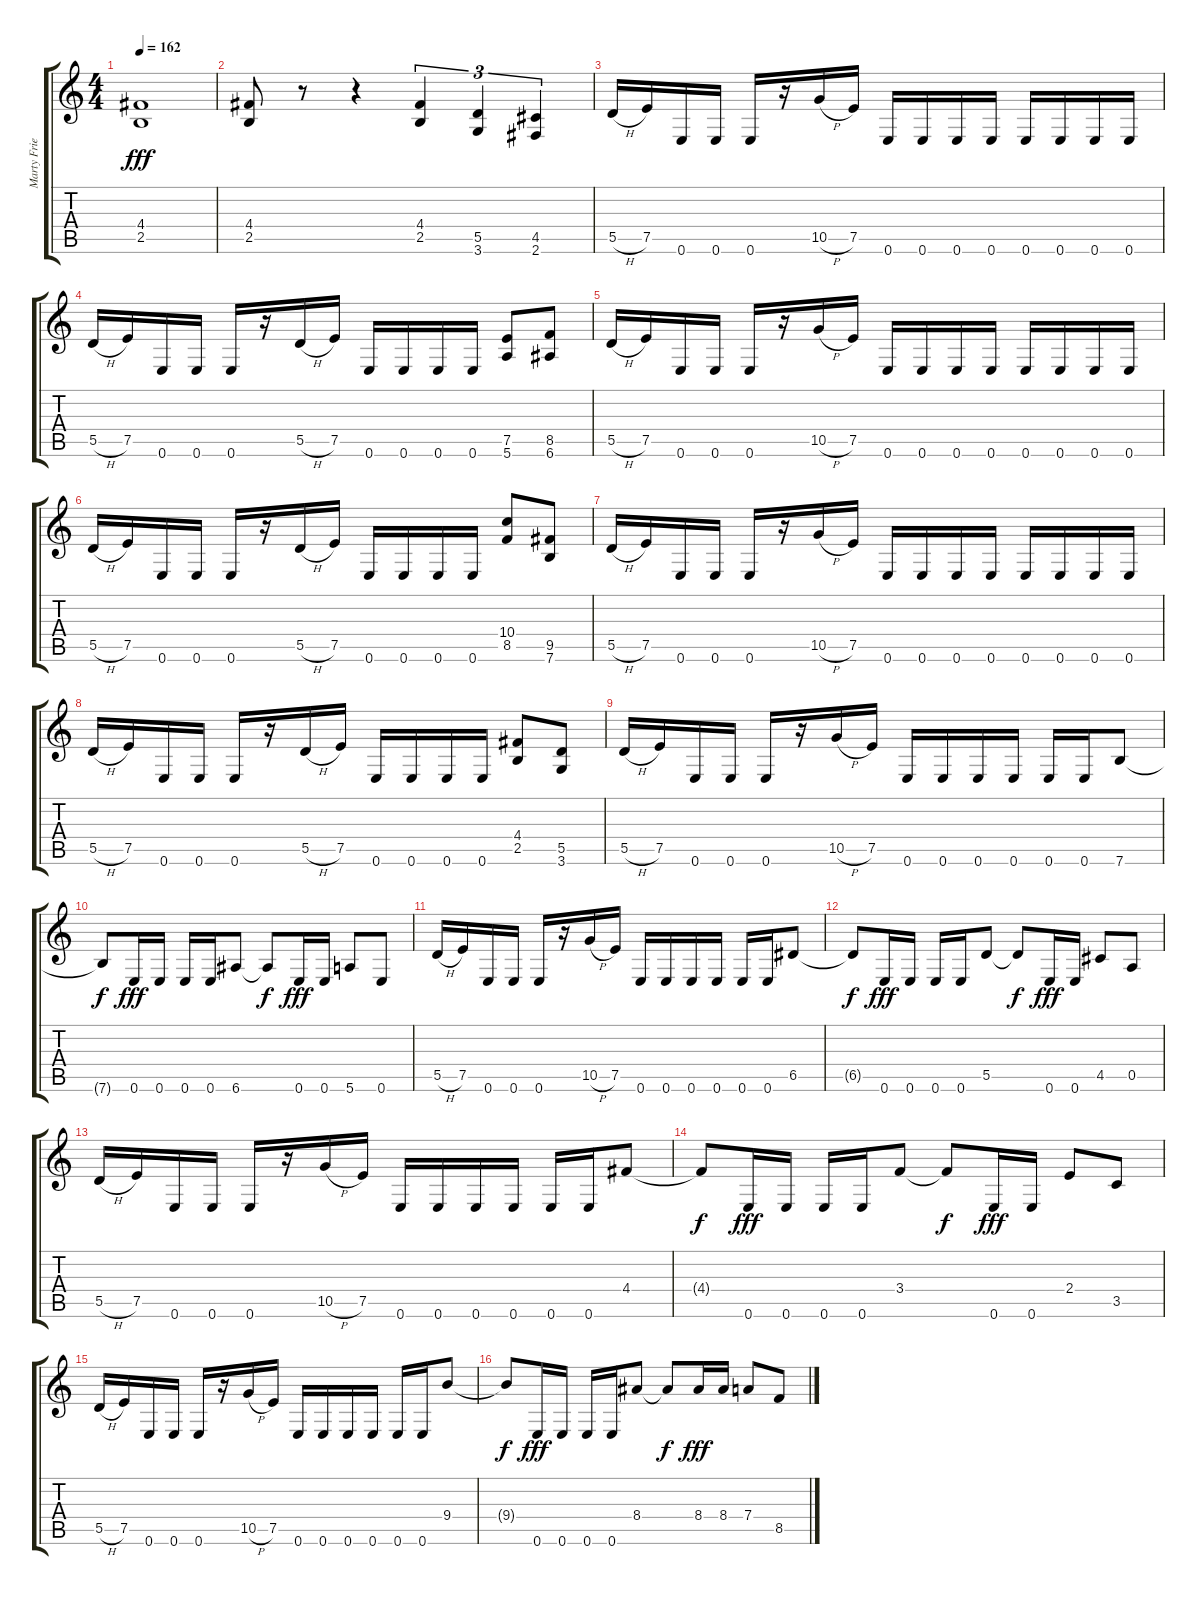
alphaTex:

\track ("Marty Friedman" "Marty Frie") {instrument distortionguitar}
\staff {score tabs}
\tuning (E4 B3 G3 D3 A2 E2) {hide}
\ts (4 4)
\tempo 162
\clef g2
\ks c
(4.4 2.5).1{dy fff} |
(4.4 2.5).8 r.8 r.4 (4.4 2.5).4{tu (3 2)} (5.5 3.6).4{tu (3 2)} (4.5 2.6).4{tu (3 2)} |
5.5{h}.16 7.5.16 0.6.16 0.6.16 0.6.16 r.16 10.5{h}.16 7.5.16 0.6.16 0.6.16 0.6.16 0.6.16 0.6.16 0.6.16 0.6.16 0.6.16 |
5.5{h}.16 7.5.16 0.6.16 0.6.16 0.6.16 r.16 5.5{h}.16 7.5.16 0.6.16 0.6.16 0.6.16 0.6.16 (7.5 5.6).8 (8.5 6.6).8 |
5.5{h}.16 7.5.16 0.6.16 0.6.16 0.6.16 r.16 10.5{h}.16 7.5.16 0.6.16 0.6.16 0.6.16 0.6.16 0.6.16 0.6.16 0.6.16 0.6.16 |
5.5{h}.16 7.5.16 0.6.16 0.6.16 0.6.16 r.16 5.5{h}.16 7.5.16 0.6.16 0.6.16 0.6.16 0.6.16 (10.4 8.5).8 (9.5 7.6).8 |
5.5{h}.16 7.5.16 0.6.16 0.6.16 0.6.16 r.16 10.5{h}.16 7.5.16 0.6.16 0.6.16 0.6.16 0.6.16 0.6.16 0.6.16 0.6.16 0.6.16 |
5.5{h}.16 7.5.16 0.6.16 0.6.16 0.6.16 r.16 5.5{h}.16 7.5.16 0.6.16 0.6.16 0.6.16 0.6.16 (4.4 2.5).8 (5.5 3.6).8 |
5.5{h}.16 7.5.16 0.6.16 0.6.16 0.6.16 r.16 10.5{h}.16 7.5.16 0.6.16 0.6.16 0.6.16 0.6.16 0.6.16 0.6.16 7.6.8 |
7.6{t}.8{dy f} 0.6.16{dy fff} 0.6.16 0.6.16 0.6.16 6.6.8 6.6{t}.8{dy f} 0.6.16{dy fff} 0.6.16 5.6.8 0.6.8 |
5.5{h}.16 7.5.16 0.6.16 0.6.16 0.6.16 r.16 10.5{h}.16 7.5.16 0.6.16 0.6.16 0.6.16 0.6.16 0.6.16 0.6.16 6.5.8 |
6.5{t}.8{dy f} 0.6.16{dy fff} 0.6.16 0.6.16 0.6.16 5.5.8 5.5{t}.8{dy f} 0.6.16{dy fff} 0.6.16 4.5.8 0.5.8 |
5.5{h}.16 7.5.16 0.6.16 0.6.16 0.6.16 r.16 10.5{h}.16 7.5.16 0.6.16 0.6.16 0.6.16 0.6.16 0.6.16 0.6.16 4.4.8 |
4.4{t}.8{dy f} 0.6.16{dy fff} 0.6.16 0.6.16 0.6.16 3.4.8 3.4{t}.8{dy f} 0.6.16{dy fff} 0.6.16 2.4.8 3.5.8 |
5.5{h}.16 7.5.16 0.6.16 0.6.16 0.6.16 r.16 10.5{h}.16 7.5.16 0.6.16 0.6.16 0.6.16 0.6.16 0.6.16 0.6.16 9.4.8 |
9.4{t}.8{dy f} 0.6.16{dy fff} 0.6.16 0.6.16 0.6.16 8.4.8 8.4{t}.8{dy f} 8.4.16{dy fff} 8.4.16 7.4.8 8.5.8
